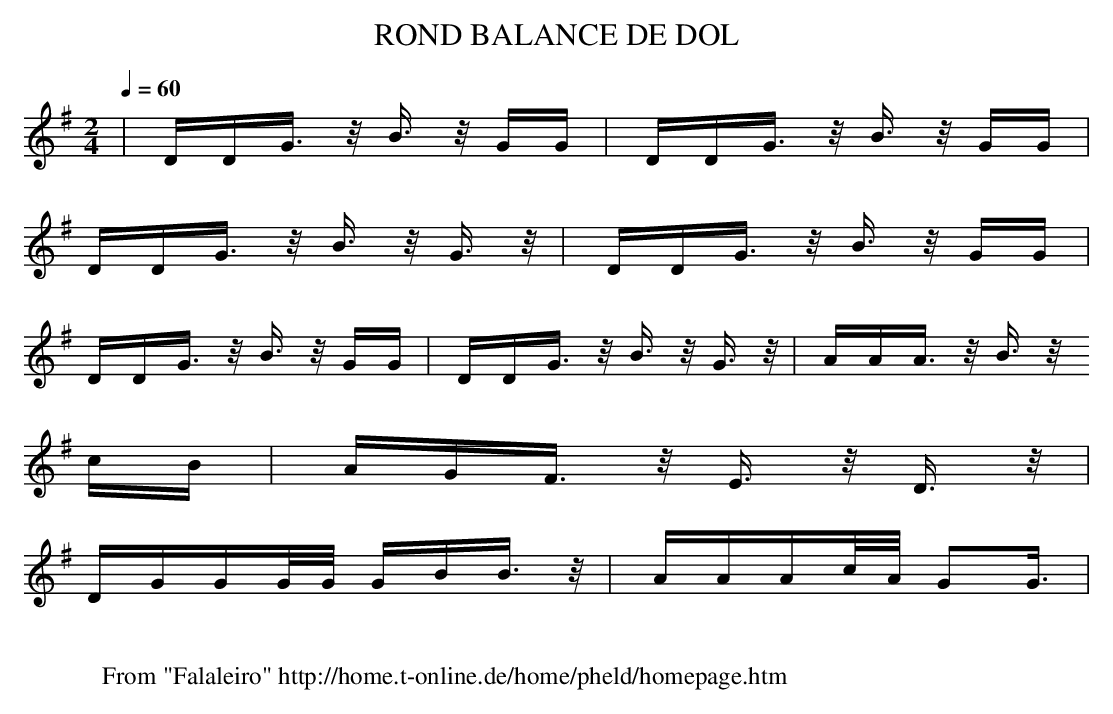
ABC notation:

X:1
T:ROND BALANCE DE DOL
M:2/4
L:1/16
Q:1/4=60
K:G
|DDG3/2 z/2 B3/2 z/2 GG|DDG3/2 z/2 B3/2 z/2 GG|
DDG3/2 z/2 B3/2 z/2 G3/2 z/2 |DDG3/2 z/2 B3/2 z/2 GG|
DDG3/2 z/2 B3/2 z/2 GG|DDG3/2 z/2 B3/2 z/2 G3/2 z/2 |AAA3/2 z/2 B3/2 z/2
 cB|AGF3/2 z/2 E3/2 z/2 D3/2 z/2 |
DGGG/2G/2 GBB3/2 z/2 |AAAc/2A/2 G2G3/2|
W:
W: From "Falaleiro" http://home.t-online.de/home/pheld/homepage.htm
